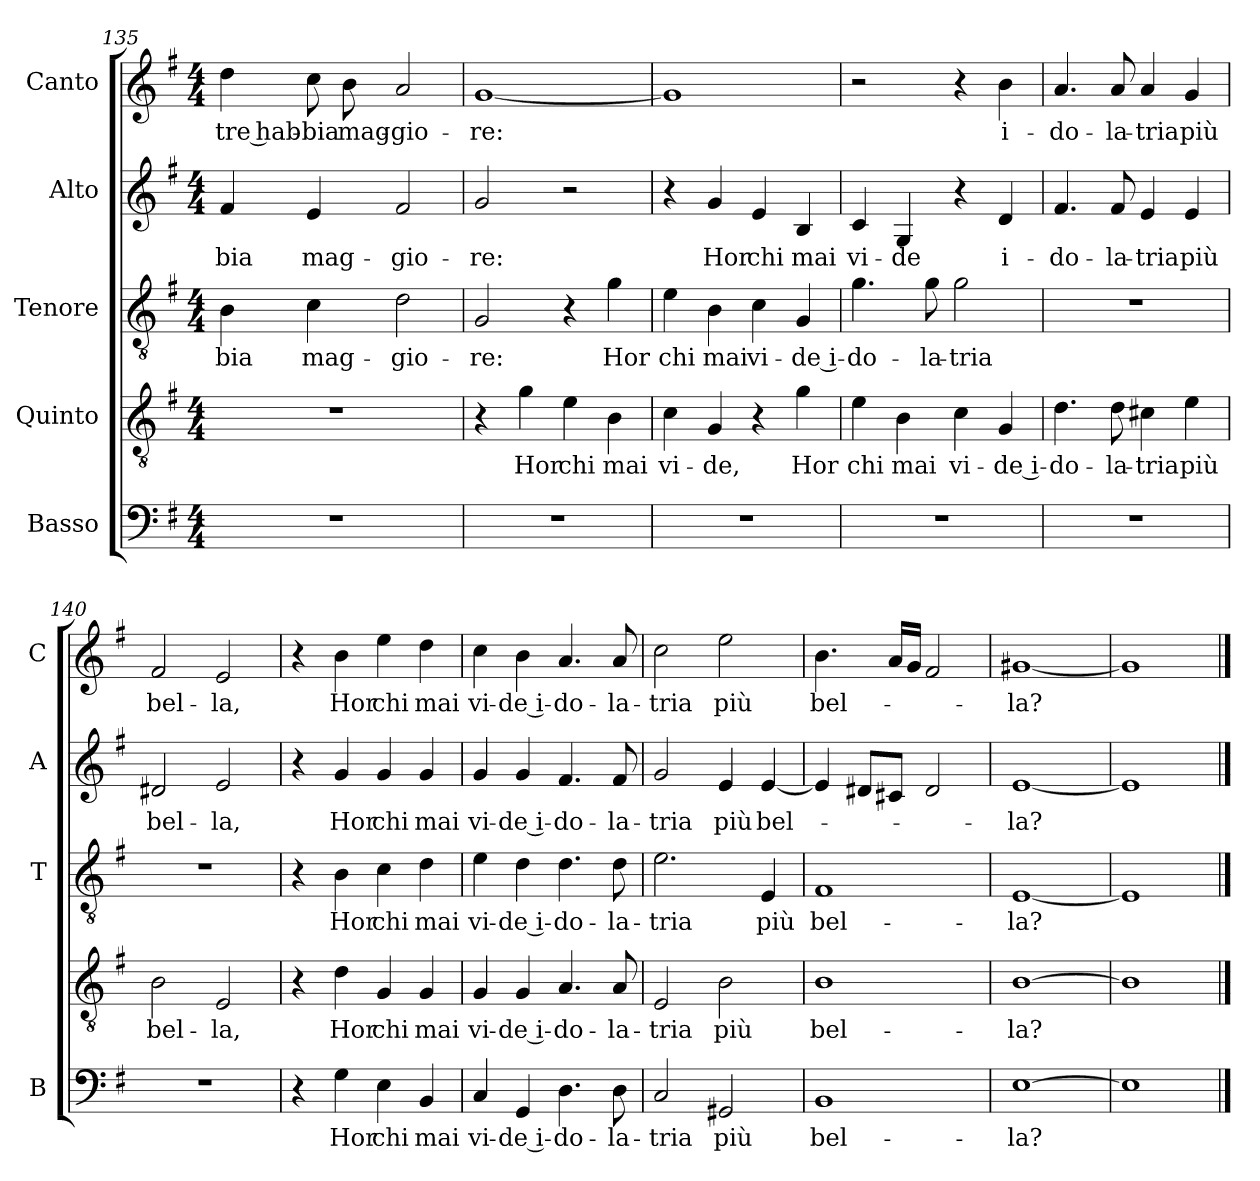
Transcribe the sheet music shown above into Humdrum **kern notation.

**kern	**text	**kern	**text	**kern	**text	**kern	**text	**kern	**text
*part5	*part5	*part4	*part4	*part3	*part3	*part2	*part2	*part1	*part1
*staff5	*staff5	*staff4	*staff4	*staff3	*staff3	*staff2	*staff2	*staff1	*staff1
*I"Basso	*	*I"Quinto	*	*I"Tenore	*	*I"Alto	*	*I"Canto	*
*I'B	*	*	*	*I'T	*	*I'A	*	*I'C	*
*clefF4	*	*clefGv2	*	*clefGv2	*	*clefG2	*	*clefG2	*
*k[f#]	*	*k[f#]	*	*k[f#]	*	*k[f#]	*	*k[f#]	*
*G:	*	*G:	*	*G:	*	*G:	*	*G:	*
*M4/4	*	*M4/4	*	*M4/4	*	*M4/4	*	*M4/4	*
=135	=135	=135	=135	=135	=135	=135	=135	=135	=135
!	!	!	!	!	!LO:LY:b	!	!LO:LY:b	!	!LO:LY:b
1r	.	1r	.	4B\	-bia	4f#/	-bia	4dd\	-tre hab-
!	!	!	!	!	!LO:LY:b	!	!LO:LY:b	!	!LO:LY:b
.	.	.	.	4c\	mag-	4e/	mag-	8cc\	-bia
!	!	!	!	!	!	!	!	!	!LO:LY:b
.	.	.	.	.	.	.	.	8b\	mag-
!	!	!	!	!	!LO:LY:b	!	!LO:LY:b	!	!LO:LY:b
.	.	.	.	2d\	-gio-	2f#/	-gio-	2a/	-gio-
=136	=136	=136	=136	=136	=136	=136	=136	=136	=136
!	!	!	!	!	!LO:LY:b	!	!LO:LY:b	!	!LO:LY:b
1r	.	4r	.	2G/	-re:	2g/	-re:	[1g	-re:
!	!	!	!LO:LY:b	!	!	!	!	!	!
.	.	4g\	Hor	.	.	.	.	.	.
!	!	!	!LO:LY:b	!	!	!	!	!	!
.	.	4e\	chi	4r	.	2r	.	.	.
!	!	!	!LO:LY:b	!	!LO:LY:b	!	!	!	!
.	.	4B\	mai	4g\	Hor	.	.	.	.
!!LO:LB:g=z
=137	=137	=137	=137	=137	=137	=137	=137	=137	=137
!	!	!	!LO:LY:b	!	!LO:LY:b	!	!	!	!
1r	.	4c\	vi-	4e\	chi	4r	.	1g]	.
!	!	!	!LO:LY:b	!	!LO:LY:b	!	!LO:LY:b	!	!
.	.	4G/	-de,	4B\	mai	4g/	Hor	.	.
!	!	!	!	!	!LO:LY:b	!	!LO:LY:b	!	!
.	.	4r	.	4c\	vi-	4e/	chi	.	.
!	!	!	!LO:LY:b	!	!LO:LY:b	!	!LO:LY:b	!	!
.	.	4g\	Hor	4G/	-de i-	4B/	mai	.	.
=138	=138	=138	=138	=138	=138	=138	=138	=138	=138
!	!	!	!LO:LY:b	!	!LO:LY:b	!	!LO:LY:b	!	!
1r	.	4e\	chi	4.g\	-do-	4c/	vi-	2r	.
!	!	!	!LO:LY:b	!	!	!	!LO:LY:b	!	!
.	.	4B\	mai	.	.	4G/	-de	.	.
!	!	!	!	!	!LO:LY:b	!	!	!	!
.	.	.	.	8g\	-la-	.	.	.	.
!	!	!	!LO:LY:b	!	!LO:LY:b	!	!	!	!
.	.	4c\	vi-	2g\	-tria	4r	.	4r	.
!	!	!	!LO:LY:b	!	!	!	!LO:LY:b	!	!LO:LY:b
.	.	4G/	-de i-	.	.	4d/	i-	4b\	i-
=139	=139	=139	=139	=139	=139	=139	=139	=139	=139
!	!	!	!LO:LY:b	!	!	!	!LO:LY:b	!	!LO:LY:b
1r	.	4.d\	-do-	1r	.	4.f#/	-do-	4.a/	-do-
!	!	!	!LO:LY:b	!	!	!	!LO:LY:b	!	!LO:LY:b
.	.	8d\	-la-	.	.	8f#/	-la-	8a/	-la-
!	!	!	!LO:LY:b	!	!	!	!LO:LY:b	!	!LO:LY:b
.	.	4c#X\	-tria	.	.	4e/	-tria	4a/	-tria
!	!	!	!LO:LY:b	!	!	!	!LO:LY:b	!	!LO:LY:b
.	.	4e\	più	.	.	4e/	più	4g/	più
=140	=140	=140	=140	=140	=140	=140	=140	=140	=140
!	!	!	!LO:LY:b	!	!	!	!LO:LY:b	!	!LO:LY:b
1r	.	2B\	bel-	1r	.	2d#X/	bel-	2f#/	bel-
!	!	!	!LO:LY:b	!	!	!	!LO:LY:b	!	!LO:LY:b
.	.	2E/	-la,	.	.	2e/	-la,	2e/	-la,
=141	=141	=141	=141	=141	=141	=141	=141	=141	=141
4r	.	4r	.	4r	.	4r	.	4r	.
!	!LO:LY:b	!	!LO:LY:b	!	!LO:LY:b	!	!LO:LY:b	!	!LO:LY:b
4G\	Hor	4d\	Hor	4B\	Hor	4g/	Hor	4b\	Hor
!	!LO:LY:b	!	!LO:LY:b	!	!LO:LY:b	!	!LO:LY:b	!	!LO:LY:b
4E\	chi	4G/	chi	4c\	chi	4g/	chi	4ee\	chi
!	!LO:LY:b	!	!LO:LY:b	!	!LO:LY:b	!	!LO:LY:b	!	!LO:LY:b
4BB/	mai	4G/	mai	4d\	mai	4g/	mai	4dd\	mai
!!LO:LB:g=z
=142	=142	=142	=142	=142	=142	=142	=142	=142	=142
!	!LO:LY:b	!	!LO:LY:b	!	!LO:LY:b	!	!LO:LY:b	!	!LO:LY:b
4C/	vi-	4G/	vi-	4e\	vi-	4g/	vi-	4cc\	vi-
!	!LO:LY:b	!	!LO:LY:b	!	!LO:LY:b	!	!LO:LY:b	!	!LO:LY:b
4GG/	-de i-	4G/	-de i-	4d\	-de i-	4g/	-de i-	4b\	-de i-
!	!LO:LY:b	!	!LO:LY:b	!	!LO:LY:b	!	!LO:LY:b	!	!LO:LY:b
4.D\	-do-	4.A/	-do-	4.d\	-do-	4.f#/	-do-	4.a/	-do-
!	!LO:LY:b	!	!LO:LY:b	!	!LO:LY:b	!	!LO:LY:b	!	!LO:LY:b
8D\	-la-	8A/	-la-	8d\	-la-	8f#/	-la-	8a/	-la-
=143	=143	=143	=143	=143	=143	=143	=143	=143	=143
!	!LO:LY:b	!	!LO:LY:b	!	!LO:LY:b	!	!LO:LY:b	!	!LO:LY:b
2C/	-tria	2E/	-tria	2.e\	-tria	2g/	-tria	2cc\	-tria
!	!LO:LY:b	!	!LO:LY:b	!	!	!	!LO:LY:b	!	!LO:LY:b
2GG#X/	più	2B\	più	.	.	4e/	più	2ee\	più
!	!	!	!	!	!LO:LY:b	!	!LO:LY:b	!	!
.	.	.	.	4E/	più	[4e/	bel-	.	.
=144	=144	=144	=144	=144	=144	=144	=144	=144	=144
!	!LO:LY:b	!	!LO:LY:b	!	!LO:LY:b	!	!	!	!LO:LY:b
1BB	bel-	1B	bel-	1F#	bel-	4e/]	.	4.b\	bel-
.	.	.	.	.	.	8d#X/L	.	.	.
.	.	.	.	.	.	8c#X/J	.	16a/LL	.
.	.	.	.	.	.	.	.	16g/JJ	.
.	.	.	.	.	.	2d#/	.	2f#/	.
=145	=145	=145	=145	=145	=145	=145	=145	=145	=145
!	!LO:LY:b	!	!LO:LY:b	!	!LO:LY:b	!	!LO:LY:b	!	!LO:LY:b
[1E	-la?	[1B	-la?	[1E	-la?	[1e	-la?	[1g#X	-la?
=146	=146	=146	=146	=146	=146	=146	=146	=146	=146
1E]	.	1B]	.	1E]	.	1e]	.	1g#]	.
==	==	==	==	==	==	==	==	==	==
*-	*-	*-	*-	*-	*-	*-	*-	*-	*-
